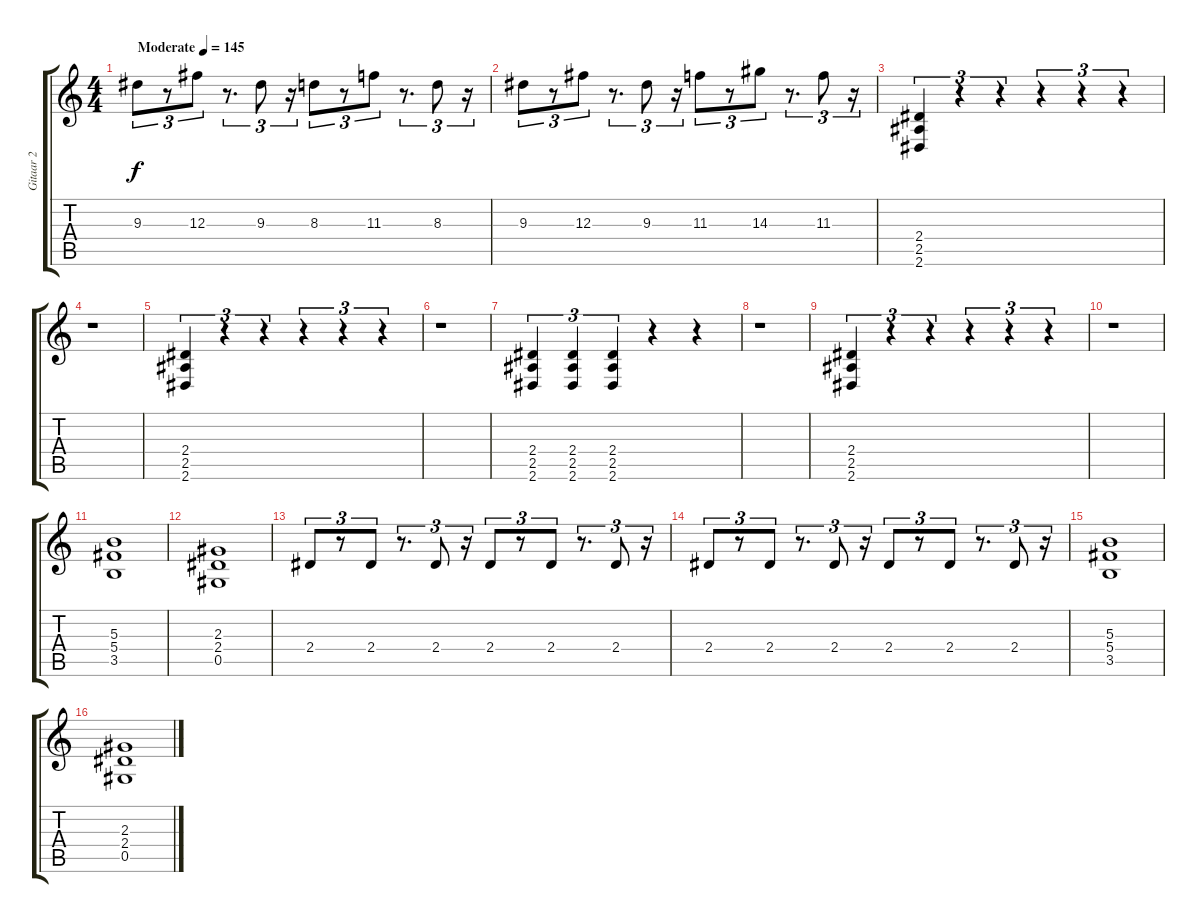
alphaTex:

\track ("Gitaar 2" "Gitaar 2") {instrument distortionguitar}
\staff {score tabs}
\tuning (Eb4 Bb3 Gb3 Db3 Ab2 Db2) {hide}
\ts (4 4)
\tempo (145 "Moderate")
\clef g2
\ks c
9.3.8{tu (3 2) dy f instrument distortionguitar} r.8{tu (3 2)} 12.3.8{tu (3 2)} r.8{d tu (3 2)} 9.3.8{tu (3 2)} r.16{tu (3 2)} 8.3.8{tu (3 2)} r.8{tu (3 2)} 11.3.8{tu (3 2)} r.8{d tu (3 2)} 8.3.8{tu (3 2)} r.16{tu (3 2)} |
9.3.8{tu (3 2)} r.8{tu (3 2)} 12.3.8{tu (3 2)} r.8{d tu (3 2)} 9.3.8{tu (3 2)} r.16{tu (3 2)} 11.3.8{tu (3 2)} r.8{tu (3 2)} 14.3.8{tu (3 2)} r.8{d tu (3 2)} 11.3.8{tu (3 2)} r.16{tu (3 2)} |
(2.4 2.5 2.6).4{tu (3 2)} r.4{tu (3 2)} r.4{tu (3 2)} r.4{tu (3 2)} r.4{tu (3 2)} r.4{tu (3 2)} |
r.1 |
(2.4 2.5 2.6).4{tu (3 2)} r.4{tu (3 2)} r.4{tu (3 2)} r.4{tu (3 2)} r.4{tu (3 2)} r.4{tu (3 2)} |
r.1 |
(2.4 2.5 2.6).4{tu (3 2)} (2.4 2.5 2.6).4{tu (3 2)} (2.4 2.5 2.6).4{tu (3 2)} r.4 r.4 |
r.1 |
(2.4 2.5 2.6).4{tu (3 2)} r.4{tu (3 2)} r.4{tu (3 2)} r.4{tu (3 2)} r.4{tu (3 2)} r.4{tu (3 2)} |
r.1 |
(5.3 5.4 3.5).1 |
(2.3 2.4 0.5).1 |
2.4.8{tu (3 2)} r.8{tu (3 2)} 2.4.8{tu (3 2)} r.8{d tu (3 2)} 2.4.8{tu (3 2)} r.16{tu (3 2)} 2.4.8{tu (3 2)} r.8{tu (3 2)} 2.4.8{tu (3 2)} r.8{d tu (3 2)} 2.4.8{tu (3 2)} r.16{tu (3 2)} |
2.4.8{tu (3 2)} r.8{tu (3 2)} 2.4.8{tu (3 2)} r.8{d tu (3 2)} 2.4.8{tu (3 2)} r.16{tu (3 2)} 2.4.8{tu (3 2)} r.8{tu (3 2)} 2.4.8{tu (3 2)} r.8{d tu (3 2)} 2.4.8{tu (3 2)} r.16{tu (3 2)} |
(5.3 5.4 3.5).1 |
(2.3 2.4 0.5).1
